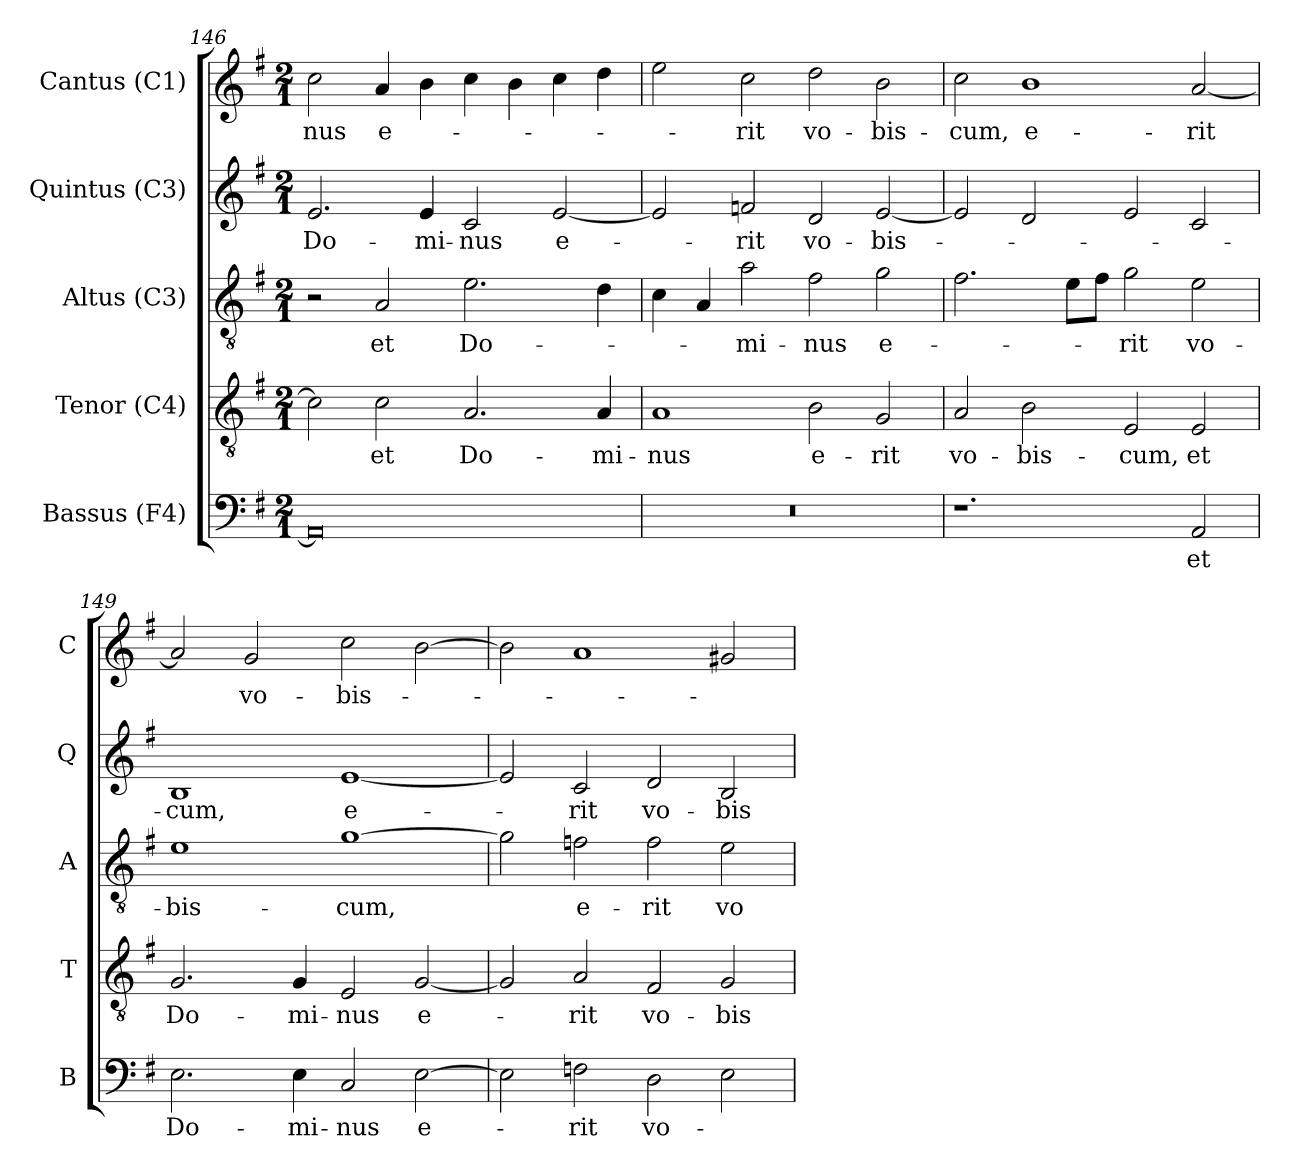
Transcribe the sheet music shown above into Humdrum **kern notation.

**kern	**text	**kern	**text	**kern	**text	**kern	**text	**kern	**text
*part5	*part5	*part4	*part4	*part3	*part3	*part2	*part2	*part1	*part1
*staff5	*staff5	*staff4	*staff4	*staff3	*staff3	*staff2	*staff2	*staff1	*staff1
*I"Bassus (F4)	*	*I"Tenor (C4)	*	*I"Altus (C3)	*	*I"Quintus (C3)	*	*I"Cantus (C1)	*
*I'B	*	*I'T	*	*I'A	*	*I'Q	*	*I'C	*
*clefF4	*	*clefGv2	*	*clefGv2	*	*clefG2	*	*clefG2	*
*k[f#]	*	*k[f#]	*	*k[f#]	*	*k[f#]	*	*k[f#]	*
*G:	*	*G:	*	*G:	*	*G:	*	*G:	*
*M2/1	*	*M2/1	*	*M2/1	*	*M2/1	*	*M2/1	*
=146	=146	=146	=146	=146	=146	=146	=146	=146	=146
!	!	!	!	!	!	!	!LO:LY:b:color=#000000	!	!
!	!	!	!	!	!	!	!	!	!LO:LY:b:color=#000000
0AAi]	.	2ci\]	.	2r	.	2.ei/	Do-	2cci\	-nus
!	!	!	!LO:LY:b:color=#000000	!	!	!	!	!	!
!	!	!	!	!	!LO:LY:b:color=#000000	!	!	!	!
!	!	!	!	!	!	!	!	!	!LO:LY:b:color=#000000
.	.	2ci\	et	2Ai/	et	.	.	4ai/	e-
!	!	!	!	!	!	!	!LO:LY:b:color=#000000	!	!
.	.	.	.	.	.	4ei/	-mi-	4bi\	.
!	!	!	!LO:LY:b:color=#000000	!	!	!	!	!	!
!	!	!	!	!	!LO:LY:b:color=#000000	!	!	!	!
!	!	!	!	!	!	!	!LO:LY:b:color=#000000	!	!
.	.	2.Ai/	Do-	2.ei\	Do-	2ci/	-nus	4cci\	.
.	.	.	.	.	.	.	.	4bi\	.
!	!	!	!	!	!	!	!LO:LY:b:color=#000000	!	!
.	.	.	.	.	.	[2ei/	e-	4cci\	.
!	!	!	!LO:LY:b:color=#000000	!	!	!	!	!	!
.	.	4Ai/	-mi-	4di\	.	.	.	4ddi\	.
=147	=147	=147	=147	=147	=147	=147	=147	=147	=147
!LO:N:vis=1	!	!	!	!	!	!	!	!	!
!	!	!	!LO:LY:b:color=#000000	!	!	!	!	!	!
0r	.	1Ai	-nus	4ci\	.	2ei/]	.	2eei\	.
.	.	.	.	4Ai/	.	.	.	.	.
!	!	!	!	!	!LO:LY:b:color=#000000	!	!	!	!
!	!	!	!	!	!	!	!LO:LY:b:color=#000000	!	!
!	!	!	!	!	!	!	!	!	!LO:LY:b:color=#000000
.	.	.	.	2ai\	-mi-	2fni/	-rit	2cci\	-rit
!	!	!	!LO:LY:b:color=#000000	!	!	!	!	!	!
!	!	!	!	!	!LO:LY:b:color=#000000	!	!	!	!
!	!	!	!	!	!	!	!LO:LY:b:color=#000000	!	!
!	!	!	!	!	!	!	!	!	!LO:LY:b:color=#000000
.	.	2Bi\	e-	2f#i\	-nus	2di/	vo-	2ddi\	vo-
!	!	!	!LO:LY:b:color=#000000	!	!	!	!	!	!
!	!	!	!	!	!LO:LY:b:color=#000000	!	!	!	!
!	!	!	!	!	!	!	!LO:LY:b:color=#000000	!	!
!	!	!	!	!	!	!	!	!	!LO:LY:b:color=#000000
.	.	2Gi/	-rit	2gi\	e-	[2ei/	-bis-	2bi\	-bis-
=148	=148	=148	=148	=148	=148	=148	=148	=148	=148
!	!	!	!LO:LY:b:color=#000000	!	!	!	!	!	!
!	!	!	!	!	!	!	!	!	!LO:LY:b:color=#000000
1.r	.	2Ai/	vo-	2.f#i\	.	2ei/]	.	2cci\	-cum,
!	!	!	!LO:LY:b:color=#000000	!	!	!	!	!	!
!	!	!	!	!	!	!	!	!	!LO:LY:b:color=#000000
.	.	2Bi\	-bis-	.	.	2di/	.	1bi	e-
.	.	.	.	8ei\L	.	.	.	.	.
.	.	.	.	8f#i\J	.	.	.	.	.
!	!	!	!LO:LY:b:color=#000000	!	!	!	!	!	!
!	!	!	!	!	!LO:LY:b:color=#000000	!	!	!	!
.	.	2Ei/	-cum,	2gi\	-rit	2ei/	.	.	.
!	!LO:LY:b:color=#000000	!	!	!	!	!	!	!	!
!	!	!	!LO:LY:b:color=#000000	!	!	!	!	!	!
!	!	!	!	!	!LO:LY:b:color=#000000	!	!	!	!
!	!	!	!	!	!	!	!	!	!LO:LY:b:color=#000000
2AAi/	et	2Ei/	et	2ei\	vo-	2ci/	.	[2ai/	-rit
!!LO:PB:g=z
=149	=149	=149	=149	=149	=149	=149	=149	=149	=149
!	!LO:LY:b:color=#000000	!	!	!	!	!	!	!	!
!	!	!	!LO:LY:b:color=#000000	!	!	!	!	!	!
!	!	!	!	!	!LO:LY:b:color=#000000	!	!	!	!
!	!	!	!	!	!	!	!LO:LY:b:color=#000000	!	!
2.Ei\	Do-	2.Gi/	Do-	1ei	-bis-	1Bi	-cum,	2ai/]	.
!	!	!	!	!	!	!	!	!	!LO:LY:b:color=#000000
.	.	.	.	.	.	.	.	2gi/	vo-
!	!LO:LY:b:color=#000000	!	!	!	!	!	!	!	!
!	!	!	!LO:LY:b:color=#000000	!	!	!	!	!	!
4Ei\	-mi-	4Gi/	-mi-	.	.	.	.	.	.
!	!LO:LY:b:color=#000000	!	!	!	!	!	!	!	!
!	!	!	!LO:LY:b:color=#000000	!	!	!	!	!	!
!	!	!	!	!	!LO:LY:b:color=#000000	!	!	!	!
!	!	!	!	!	!	!	!LO:LY:b:color=#000000	!	!
!	!	!	!	!	!	!	!	!	!LO:LY:b:color=#000000
2Ci/	-nus	2Ei/	-nus	[1gi	-cum,	[1ei	e-	2cci\	-bis-
!	!LO:LY:b:color=#000000	!	!	!	!	!	!	!	!
!	!	!	!LO:LY:b:color=#000000	!	!	!	!	!	!
[2Ei\	e-	[2Gi/	e-	.	.	.	.	[2bi\	.
=150	=150	=150	=150	=150	=150	=150	=150	=150	=150
2Ei\]	.	2Gi/]	.	2gi\]	.	2ei/]	.	2bi\]	.
!	!LO:LY:b:color=#000000	!	!	!	!	!	!	!	!
!	!	!	!LO:LY:b:color=#000000	!	!	!	!	!	!
!	!	!	!	!	!LO:LY:b:color=#000000	!	!	!	!
!	!	!	!	!	!	!	!LO:LY:b:color=#000000	!	!
2Fi\	-rit	2Ai/	-rit	2fni\	e-	2ci/	-rit	1ai	.
!	!LO:LY:b:color=#000000	!	!	!	!	!	!	!	!
!	!	!	!LO:LY:b:color=#000000	!	!	!	!	!	!
!	!	!	!	!	!LO:LY:b:color=#000000	!	!	!	!
!	!	!	!	!	!	!	!LO:LY:b:color=#000000	!	!
2Di\	vo-	2F#i/	vo-	2fi\	-rit	2di/	vo-	.	.
!	!	!	!LO:LY:b:color=#000000	!	!	!	!	!	!
!	!	!	!	!	!LO:LY:b:color=#000000	!	!	!	!
!	!	!	!	!	!	!	!LO:LY:b:color=#000000	!	!
2Ei\	.	2Gi/	-bis-	2ei\	vo-	2Bi/	-bis-	2g#i/	.
=	=	=	=	=	=	=	=	=	=
*-	*-	*-	*-	*-	*-	*-	*-	*-	*-
